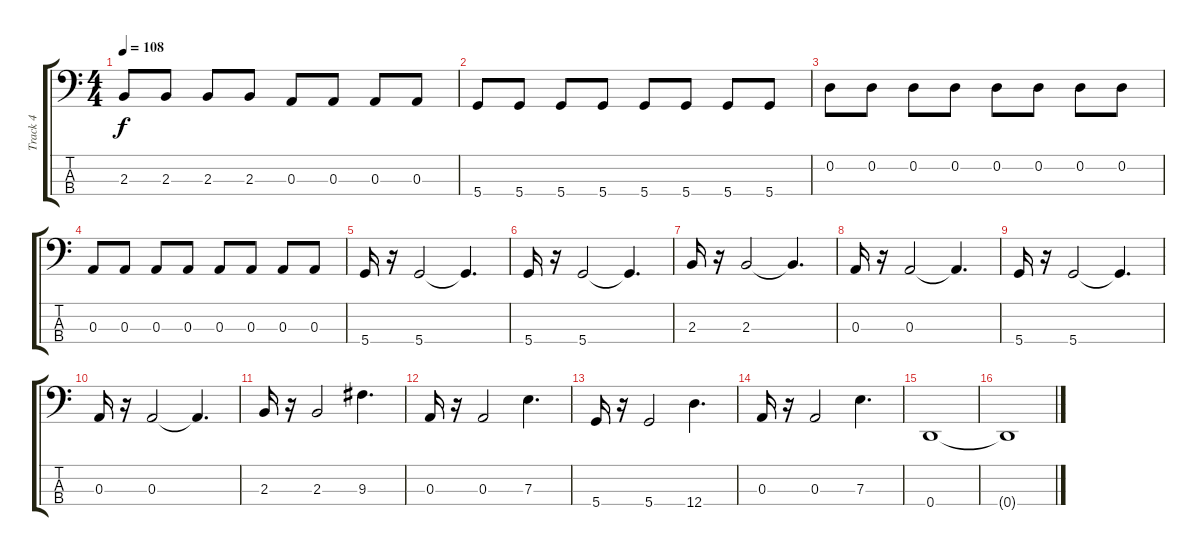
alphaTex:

\track ("Track 4" "Track 4") {instrument electricbassfinger}
\staff {score tabs}
\tuning (G2 D2 A1 D1) {hide}
\ts (4 4)
\tempo 108
\clef f4
\ks c
2.3.8{dy f} 2.3.8 2.3.8 2.3.8 0.3.8 0.3.8 0.3.8 0.3.8 |
5.4.8 5.4.8 5.4.8 5.4.8 5.4.8 5.4.8 5.4.8 5.4.8 |
0.2.8 0.2.8 0.2.8 0.2.8 0.2.8 0.2.8 0.2.8 0.2.8 |
0.3.8 0.3.8 0.3.8 0.3.8 0.3.8 0.3.8 0.3.8 0.3.8 |
5.4.16 r.16 5.4.2 5.4{t}.4{d} |
5.4.16 r.16 5.4.2 5.4{t}.4{d} |
2.3.16 r.16 2.3.2 2.3{t}.4{d} |
0.3.16 r.16 0.3.2 0.3{t}.4{d} |
5.4.16 r.16 5.4.2 5.4{t}.4{d} |
0.3.16 r.16 0.3.2 0.3{t}.4{d} |
2.3.16 r.16 2.3.2 9.3.4{d} |
0.3.16 r.16 0.3.2 7.3.4{d} |
5.4.16 r.16 5.4.2 12.4.4{d} |
0.3.16 r.16 0.3.2 7.3.4{d} |
0.4.1 |
0.4{t}.1
